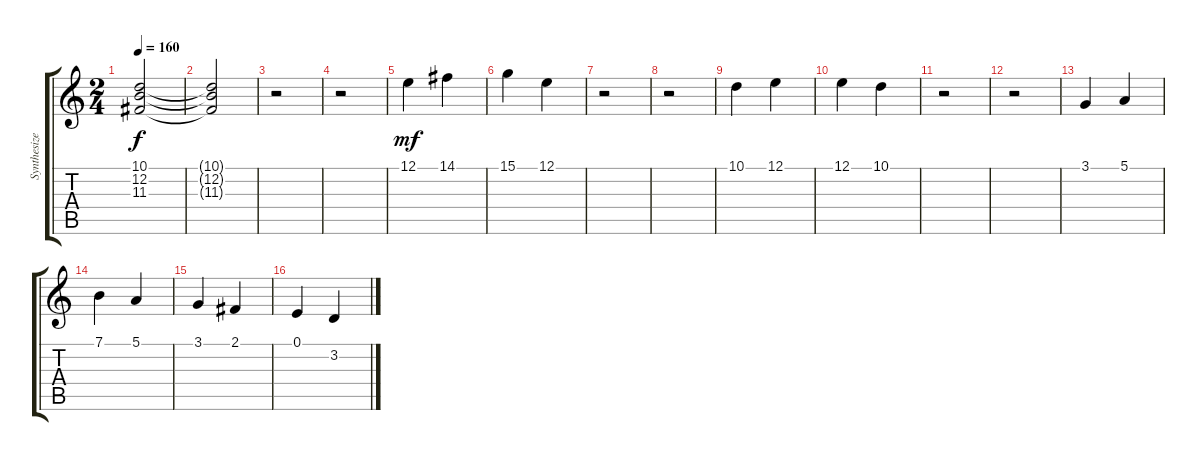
\track ("Synthesizer(strings)" "Synthesize") {instrument stringensemble1}
\staff {score tabs}
\tuning (E4 B3 G3 D3 A2 E2) {hide}
\ts (2 4)
\tempo 160
\clef g2
\ks c
(10.1{t} 12.2{t} 11.3{t}).2{dy f} |
(10.1{t} 12.2{t} 11.3{t}).2 |
r.2 |
r.2 |
12.1.4{dy mf} 14.1.4 |
15.1.4 12.1.4 |
r.2 |
r.2 |
10.1.4 12.1.4{volume 9} |
12.1.4 10.1.4 |
r.2 |
r.2 |
3.1.4 5.1.4{volume 10} |
7.1.4 5.1.4 |
3.1.4 2.1.4 |
0.1.4 3.2.4
